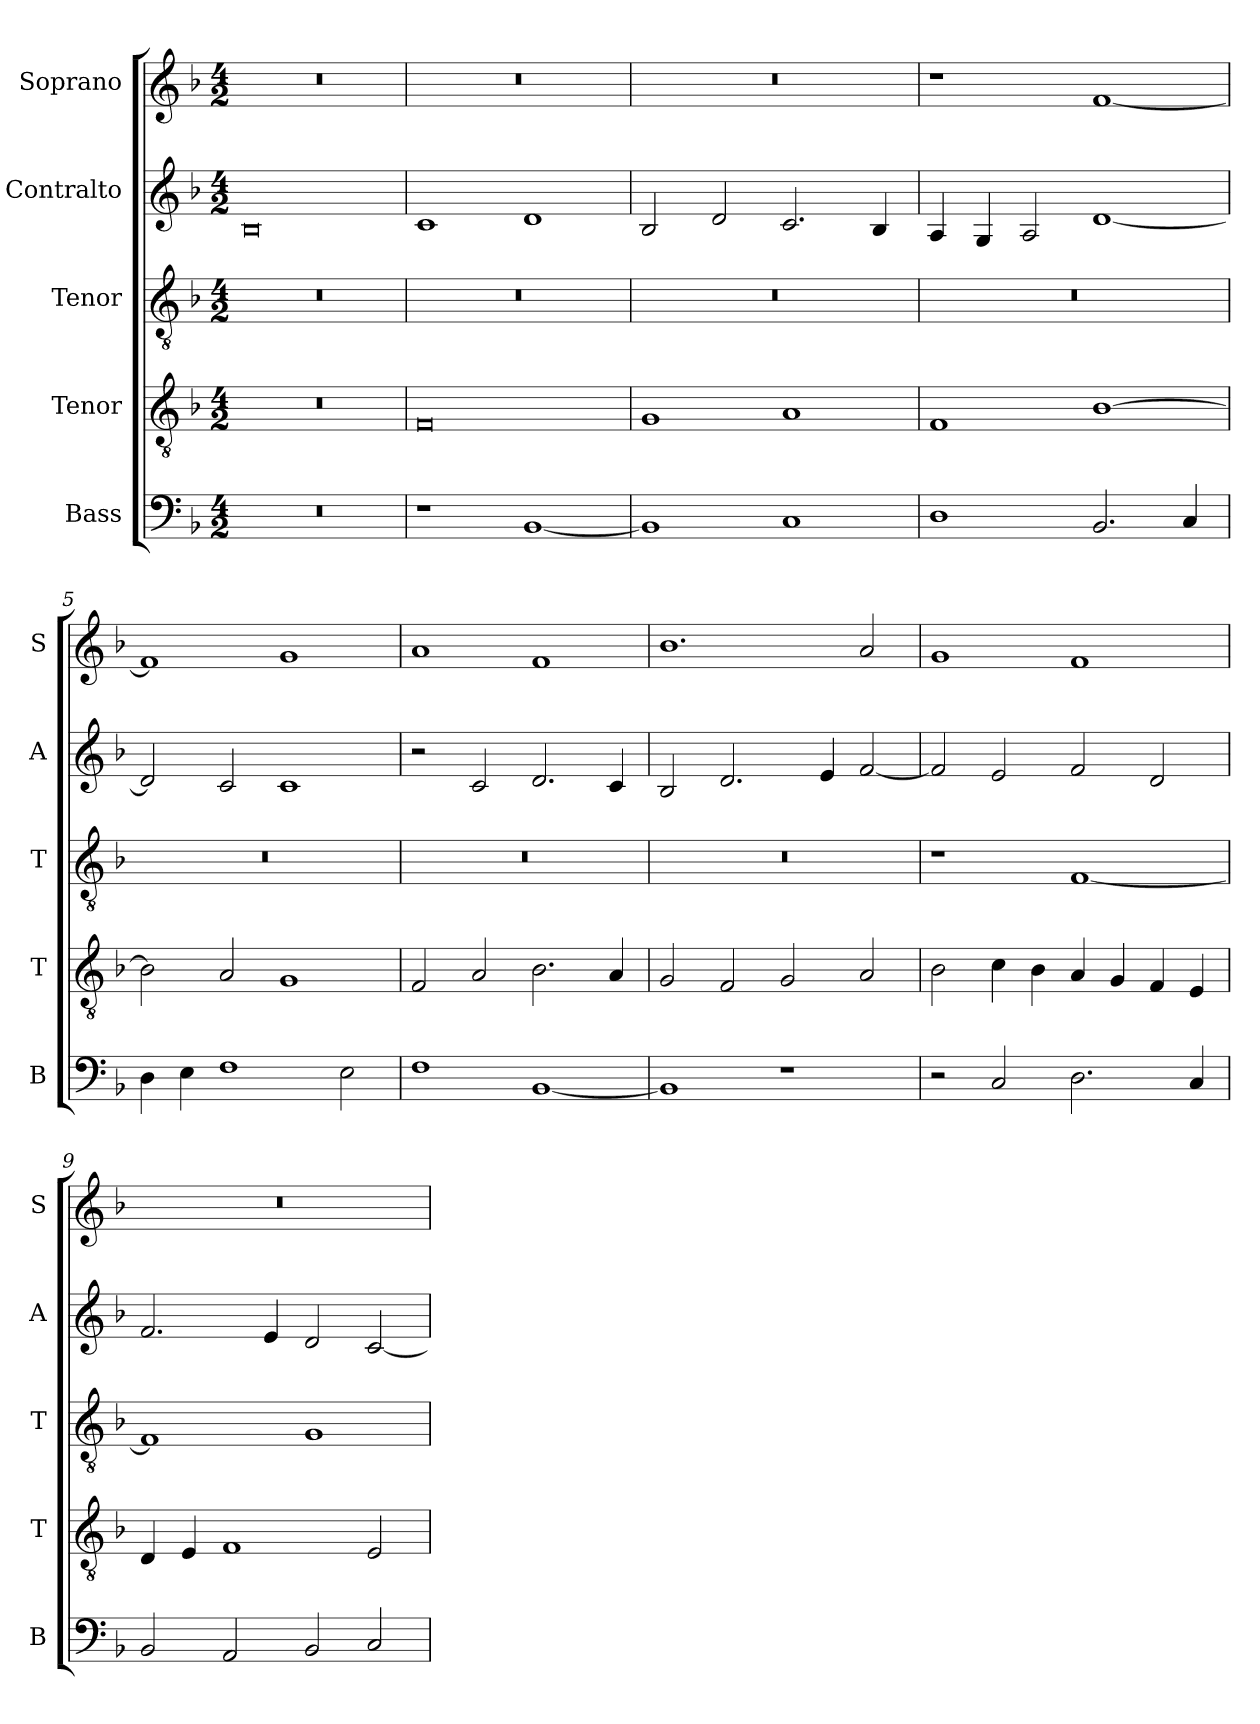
**kern	**kern	**kern	**kern	**kern
*part5	*part4	*part3	*part2	*part1
*staff5	*staff4	*staff3	*staff2	*staff1
*I"Bass	*I"Tenor	*I"Tenor	*I"Contralto	*I"Soprano
*I'B	*I'T	*I'T	*I'A	*I'S
*clefF4	*clefGv2	*clefGv2	*clefG2	*clefG2
*k[b-]	*k[b-]	*k[b-]	*k[b-]	*k[b-]
*F:ion	*F:ion	*F:ion	*F:ion	*F:ion
*M4/2	*M4/2	*M4/2	*M4/2	*M4/2
=1	=1	=1	=1	=1
0r	0r	0r	0B-	0r
=2	=2	=2	=2	=2
1r	0F	0r	1c	0r
[1BB-	.	.	1d	.
=3	=3	=3	=3	=3
1BB-]	1G	0r	2B-	0r
.	.	.	2d	.
1C	1A	.	2.c	.
.	.	.	4B-	.
=4	=4	=4	=4	=4
1D	1F	0r	4A	1r
.	.	.	4G	.
.	.	.	2A	.
2.BB-	[1B-	.	[1d	[1f
4C	.	.	.	.
=5	=5	=5	=5	=5
4D	2B-]	0r	2d]	1f]
4E	.	.	.	.
1F	2A	.	2c	.
.	1G	.	1c	1g
2E	.	.	.	.
=6	=6	=6	=6	=6
1F	2F	0r	2r	1a
.	2A	.	2c	.
[1BB-	2.B-	.	2.d	1f
.	4A	.	4c	.
=7	=7	=7	=7	=7
1BB-]	2G	0r	2B-	1.b-
.	2F	.	2.d	.
1r	2G	.	.	.
.	.	.	4e	.
.	2A	.	[2f	2a
=8	=8	=8	=8	=8
2r	2B-	1r	2f]	1g
2C	4c	.	2e	.
.	4B-	.	.	.
2.D	4A	[1F	2f	1f
.	4G	.	.	.
.	4F	.	2d	.
4C	4E	.	.	.
=9	=9	=9	=9	=9
2BB-	4D	1F]	2.f	0r
.	4E	.	.	.
2AA	1F	.	.	.
.	.	.	4e	.
2BB-	.	1G	2d	.
2C	2E	.	[2c	.
=	=	=	=	=
*-	*-	*-	*-	*-
